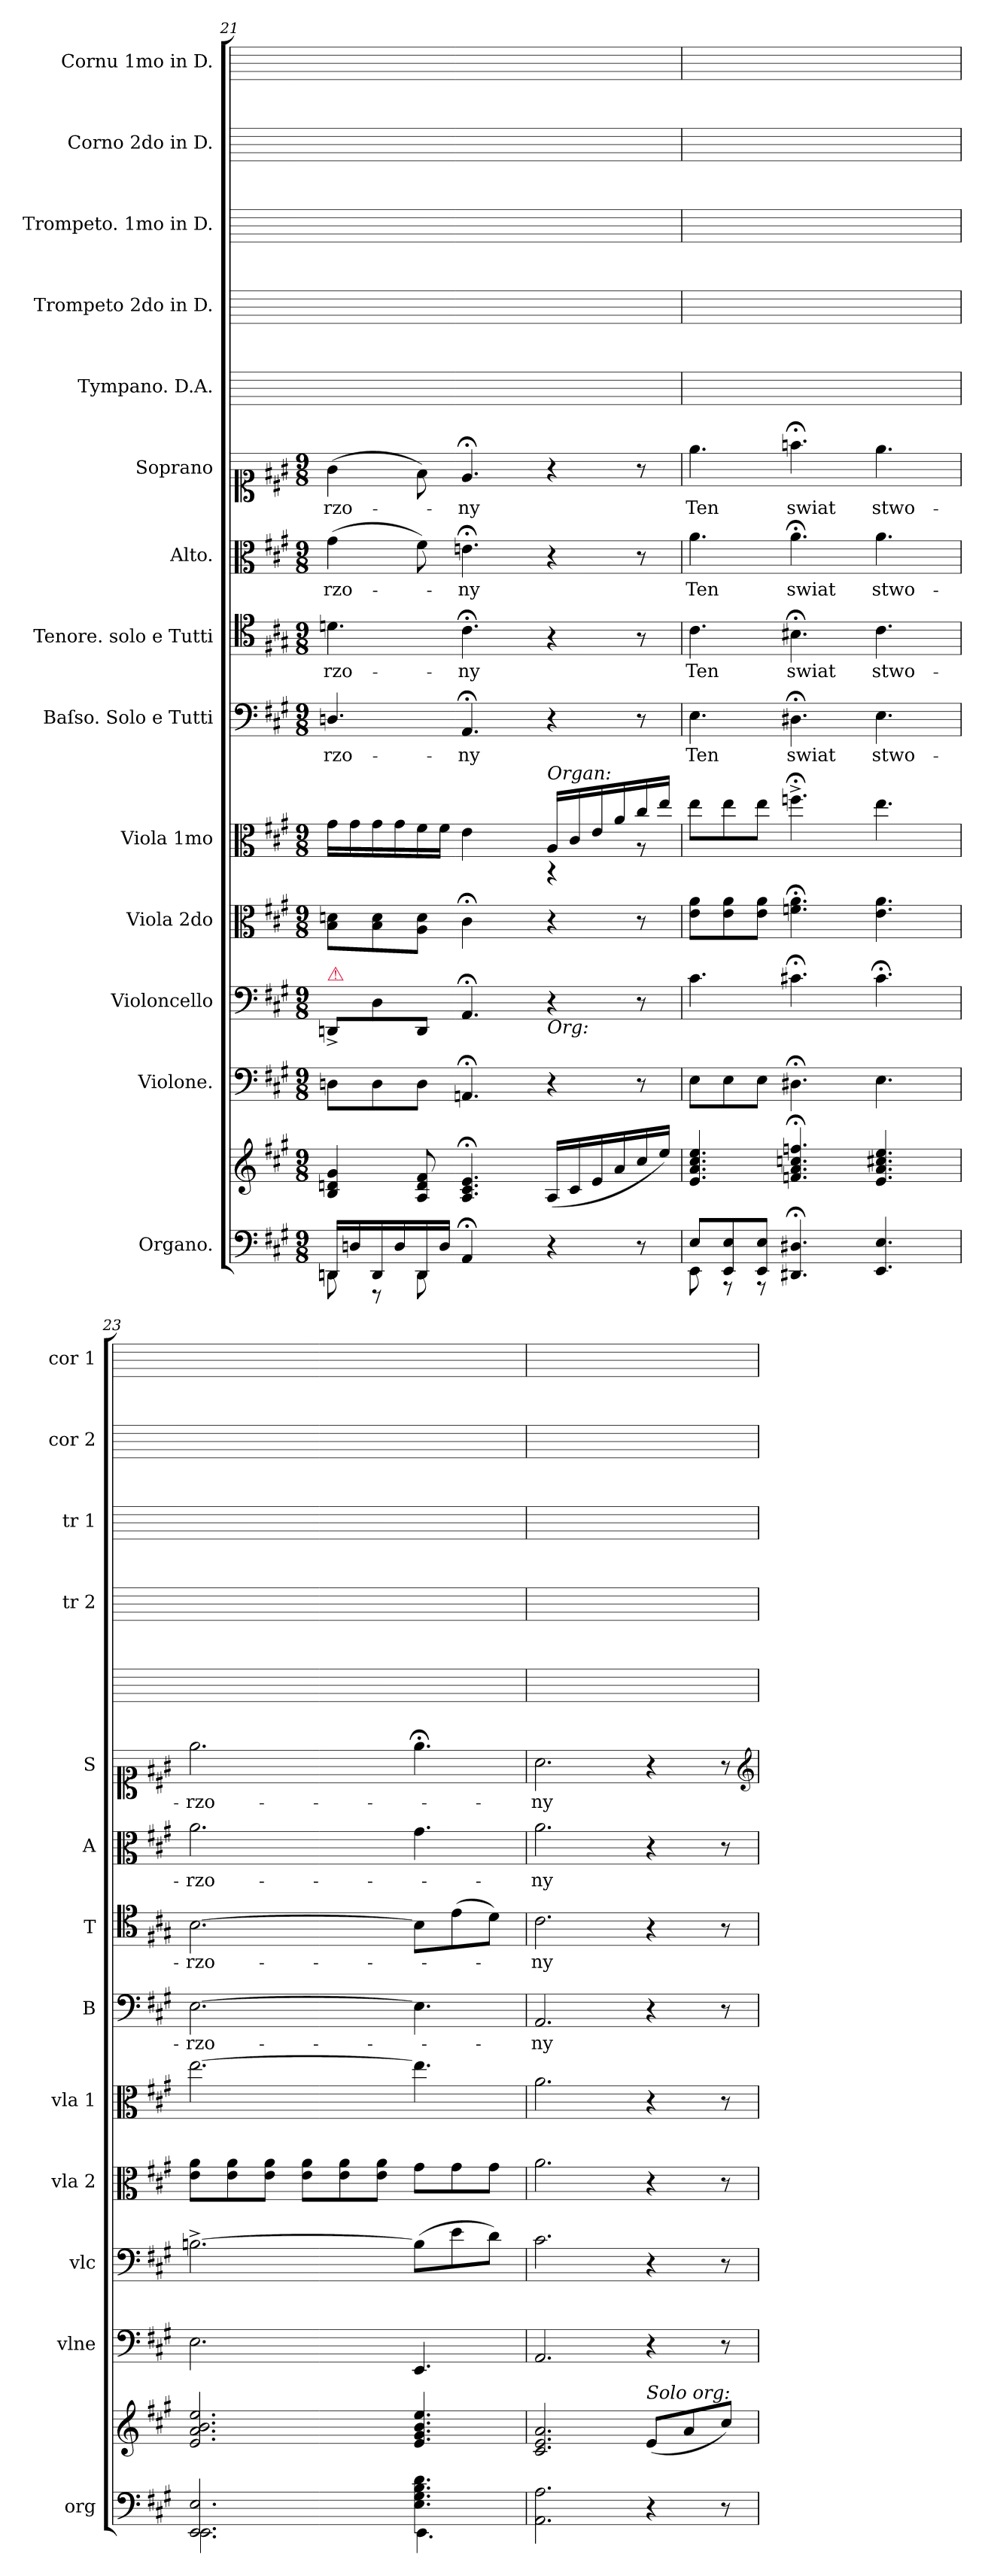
**kern	**kern	**kern	**kern	**dynam	**kern	**kern	**kern	**text	**kern	**text	**kern	**text	**kern	**text	**kern	**kern	**kern	**kern	**kern
*part14	*part14	*part13	*part12	*part12	*part11	*part10	*part9	*part9	*part8	*part8	*part7	*part7	*part6	*part6	*part5	*part4	*part3	*part2	*part1
*staff15	*staff14	*staff13	*staff12	*staff12	*staff11	*staff10	*staff9	*staff9	*staff8	*staff8	*staff7	*staff7	*staff6	*staff6	*staff5	*staff4	*staff3	*staff2	*staff1
*I"Organo.	*	*I"Violone.	*I"Violoncello	*	*I"Viola 2do	*I"Viola 1mo	*I"Baſso. Solo e Tutti	*	*I"Tenore. solo e Tutti	*	*I"Alto.	*	*I"Soprano	*	*I"Tympano. D.A.	*I"Trompeto 2do in D.	*I"Trompeto. 1mo in D.	*I"Corno 2do in D.	*I"Cornu 1mo in D.
*I'org	*	*I'vlne	*I'vlc	*	*I'vla 2	*I'vla 1	*I'B	*	*I'T	*	*I'A	*	*I'S	*	*	*I'tr 2	*I'tr 1	*I'cor 2	*I'cor 1
*clefF4	*clefG2	*clefF4	*clefF4	*	*clefC3	*clefC3	*clefF4	*	*clefC4	*	*clefC3	*	*clefC1	*	*	*	*	*	*
*k[f#c#g#]	*k[f#c#g#]	*k[f#c#g#]	*k[f#c#g#]	*	*k[f#c#g#]	*k[f#c#g#]	*k[f#c#g#]	*	*k[f#c#g#]	*	*k[f#c#g#]	*	*k[f#c#g#]	*	*	*	*	*	*
*A:	*A:	*A:	*A:	*	*A:	*A:	*A:	*	*A:	*	*A:	*	*A:	*	*	*	*	*	*
*M9/8	*M9/8	*M9/8	*M9/8	*	*M9/8	*M9/8	*M9/8	*	*M9/8	*	*M9/8	*	*M9/8	*	*	*	*	*	*
=21	=21	=21	=21	=21	=21	=21	=21	=21	=21	=21	=21	=21	=21	=21	=21	=21	=21	=21	=21
*^	*	*	*	*	*	*^	*	*	*	*	*	*	*	*	*	*	*	*	*
!	!	!	!	!LO:TX:a:color=crimson:t=⚠	!	!	!	!	!	!	!	!	!	!	!	!	!	!	!	!	!
16DDn/LL	8DDn\	4B/ 4dn/ 4g#/	8Dn\L	8DDn^/L	.	8B\ 8dn\L	16g#\LL	4ryy	4.Dn/	-rzo-	4.dn\	-rzo-	(4g#\	-rzo-	(4g#\	-rzo-	8%9ryy	8%9ryy	8%9ryy	8%9ryy	8%9ryy
16Dn/	.	.	.	.	.	.	16g#\	.	.	.	.	.	.	.	.	.	.	.	.	.	.
16DD/	8r	.	8D\	8D\	.	8B\ 8d\	16g#\	.	.	.	.	.	.	.	.	.	.	.	.	.	.
16D/	.	.	.	.	.	.	16g#\	.	.	.	.	.	.	.	.	.	.	.	.	.	.
16DD/	8DD\	8A/ 8d/ 8f#/	8D\J	8DD/J	.	8A\ 8d\J	16f#\	8ryy	.	.	.	.	8f#\)	.	8f#\)	.	.	.	.	.	.
16D/JJ	.	.	.	.	.	.	16f#\JJ	.	.	.	.	.	.	.	.	.	.	.	.	.	.
!LO:N:vis=4	!	!	!	!	!	!LO:N:vis=4	!LO:N:vis=4	!	!	!	!	!	!	!	!	!	!	!	!	!	!
4.AA;</	4ryy	4.A;</ 4.c#;</ 4.e;</	4.AAn;</	4.AA;</	.	4.c#;<\	4.e\	4.ryy	4.AA;</	-ny	4.c#;<\	-ny	4.en;<\	-ny	4.e;</	-ny	.	.	.	.	.
.	8ryy	.	.	.	.	.	.	.	.	.	.	.	.	.	.	.	.	.	.	.	.
!	!	!	!	!	!	!	!LO:TX:a:i:t=Organ&colon;	!	!	!	!	!	!	!	!	!	!	!	!	!	!
!	!	!	!	!LO:TX:b:i:t=Org&colon;	!	!	!	!	!	!	!	!	!	!	!	!	!	!	!	!	!
4r	4ryy	(16A/LL	4r	4r	.	4r	16A!/LL	4r	4r	.	4r	.	4r	.	4r	.	.	.	.	.	.
.	.	16c#/	.	.	.	.	16c#!/	.	.	.	.	.	.	.	.	.	.	.	.	.	.
.	.	16e/	.	.	.	.	16e!/	.	.	.	.	.	.	.	.	.	.	.	.	.	.
.	.	16a/	.	.	.	.	16a!/	.	.	.	.	.	.	.	.	.	.	.	.	.	.
8r	8ryy	16cc#/	8r	8r	.	8r	16cc#!/	8r	8r	.	8r	.	8r	.	8r	.	.	.	.	.	.
.	.	16ee/JJ)	.	.	.	.	16ee!/JJ	.	.	.	.	.	.	.	.	.	.	.	.	.	.
*	*	*	*	*	*	*	*v	*v	*	*	*	*	*	*	*	*	*	*	*	*	*
=22	=22	=22	=22	=22	=22	=22	=22	=22	=22	=22	=22	=22	=22	=22	=22	=22	=22	=22	=22	=22
8E/L	8EE\	4.e/ 4.a/ 4.cc#/ 4.ee/	8E\L	4.c#\	.	8e\ 8a\L	8ee\L	4.E\	Ten	4.c#\	Ten	4.a\	Ten	4.ee\	Ten	8%9ryy	8%9ryy	8%9ryy	8%9ryy	8%9ryy
8EE/ 8E/	8r	.	8E\	.	.	8e\ 8a\	8ee\	.	.	.	.	.	.	.	.	.	.	.	.	.
8EE/ 8E/J	8r	.	8E\J	.	.	8e\ 8a\J	8ee\J	.	.	.	.	.	.	.	.	.	.	.	.	.
4.DD#X;</ 4.D#X;</	4ryy	4.fn;</ 4.a;</ 4.ccn;</ 4.ffn;</	4.D#X;<\	4.c#X;<\	fr	4.fn;<\ 4.a;<\	4.ffn;<^\	4.D#X;<\	swiat	4.B#X;<\	swiat	4.a;<\	swiat	4.ffn;<\	swiat	.	.	.	.	.
.	8ryy	.	.	.	.	.	.	.	.	.	.	.	.	.	.	.	.	.	.	.
4.EE/ 4.E/	4ryy	4.e/ 4.a/ 4.cc#X/ 4.ee/	4.E\	4.c#;<\	.	4.e\ 4.a\	4.ee\	4.E\	stwo-	4.c#\	stwo-	4.a\	stwo-	4.ee\	stwo-	.	.	.	.	.
.	8ryy	.	.	.	.	.	.	.	.	.	.	.	.	.	.	.	.	.	.	.
=23	=23	=23	=23	=23	=23	=23	=23	=23	=23	=23	=23	=23	=23	=23	=23	=23	=23	=23	=23	=23
2.EE/ 2.E/	2.EE\	2.e/ 2.a/ 2.b/ 2.ee/	2.E\	[2.Bn^\	.	8e\ 8a\L	[2.ee\	[2.E\	-rzo-	[2.B\	-rzo-	2.a\	-rzo-	2.ee\	-rzo-	8%9ryy	8%9ryy	8%9ryy	8%9ryy	8%9ryy
.	.	.	.	.	.	8e\ 8a\	.	.	.	.	.	.	.	.	.	.	.	.	.	.
.	.	.	.	.	.	8e\ 8a\J	.	.	.	.	.	.	.	.	.	.	.	.	.	.
.	.	.	.	.	.	8e\ 8a\L	.	.	.	.	.	.	.	.	.	.	.	.	.	.
.	.	.	.	.	.	8e\ 8a\	.	.	.	.	.	.	.	.	.	.	.	.	.	.
.	.	.	.	.	.	8e\ 8a\J	.	.	.	.	.	.	.	.	.	.	.	.	.	.
4.E\ 4.G#\ 4.B\ 4.d\	4.EE\	4.e/ 4.g#/ 4.b/ 4.ee/	4.EE/	(8B\L]	.	8g#\L	4.ee\]	4.E\]	.	8B\L]	.	4.g#\	.	4.ee;<\	.	.	.	.	.	.
.	.	.	.	8e\	.	8g#\	.	.	.	(8e\	.	.	.	.	.	.	.	.	.	.
.	.	.	.	8d\J)	.	8g#\J	.	.	.	8d\J)	.	.	.	.	.	.	.	.	.	.
*v	*v	*	*	*	*	*	*	*	*	*	*	*	*	*	*	*	*	*	*	*
=24	=24	=24	=24	=24	=24	=24	=24	=24	=24	=24	=24	=24	=24	=24	=24	=24	=24	=24	=24
2.AA\ 2.A\	2.c#/ 2.e/ 2.a/	2.AA/	2.c#\	.	2.a\	2.a\	2.AA/	-ny	2.c#\	-ny	2.a\	-ny	2.a\	-ny	8%9ryy	8%9ryy	8%9ryy	8%9ryy	8%9ryy
!	!LO:TX:a:i:t=Solo org&colon;	!	!	!	!	!	!	!	!	!	!	!	!	!	!	!	!	!	!
4r	(8e/L	4r	4r	.	4r	4r	4r	.	4r	.	4r	.	4r	.	.	.	.	.	.
.	8a/	.	.	.	.	.	.	.	.	.	.	.	.	.	.	.	.	.	.
8r	8cc#/J)	8r	8r	.	8r	8r	8r	.	8r	.	8r	.	8r	.	.	.	.	.	.
*	*	*	*	*	*	*	*	*	*	*	*	*	*clefG2	*	*	*	*	*	*
=	=	=	=	=	=	=	=	=	=	=	=	=	=	=	=	=	=	=	=
*-	*-	*-	*-	*-	*-	*-	*-	*-	*-	*-	*-	*-	*-	*-	*-	*-	*-	*-	*-
